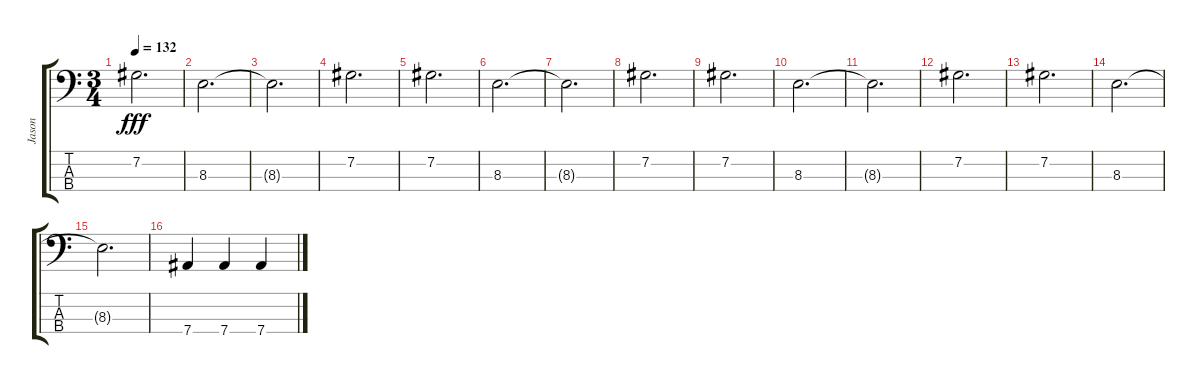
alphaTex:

\track ("Jason" "Jason") {instrument electricbasspick}
\staff {score tabs}
\tuning (Gb2 Db2 Ab1 Eb1) {hide}
\ts (3 4)
\tempo 132
\clef f4
\ks c
7.2.2{d dy fff} |
8.3.2{d} |
8.3{t}.2{d} |
7.2.2{d} |
7.2.2{d} |
8.3.2{d} |
8.3{t}.2{d} |
7.2.2{d} |
7.2.2{d} |
8.3.2{d} |
8.3{t}.2{d} |
7.2.2{d} |
7.2.2{d} |
8.3.2{d} |
8.3{t}.2{d} |
7.4.4 7.4.4 7.4.4
